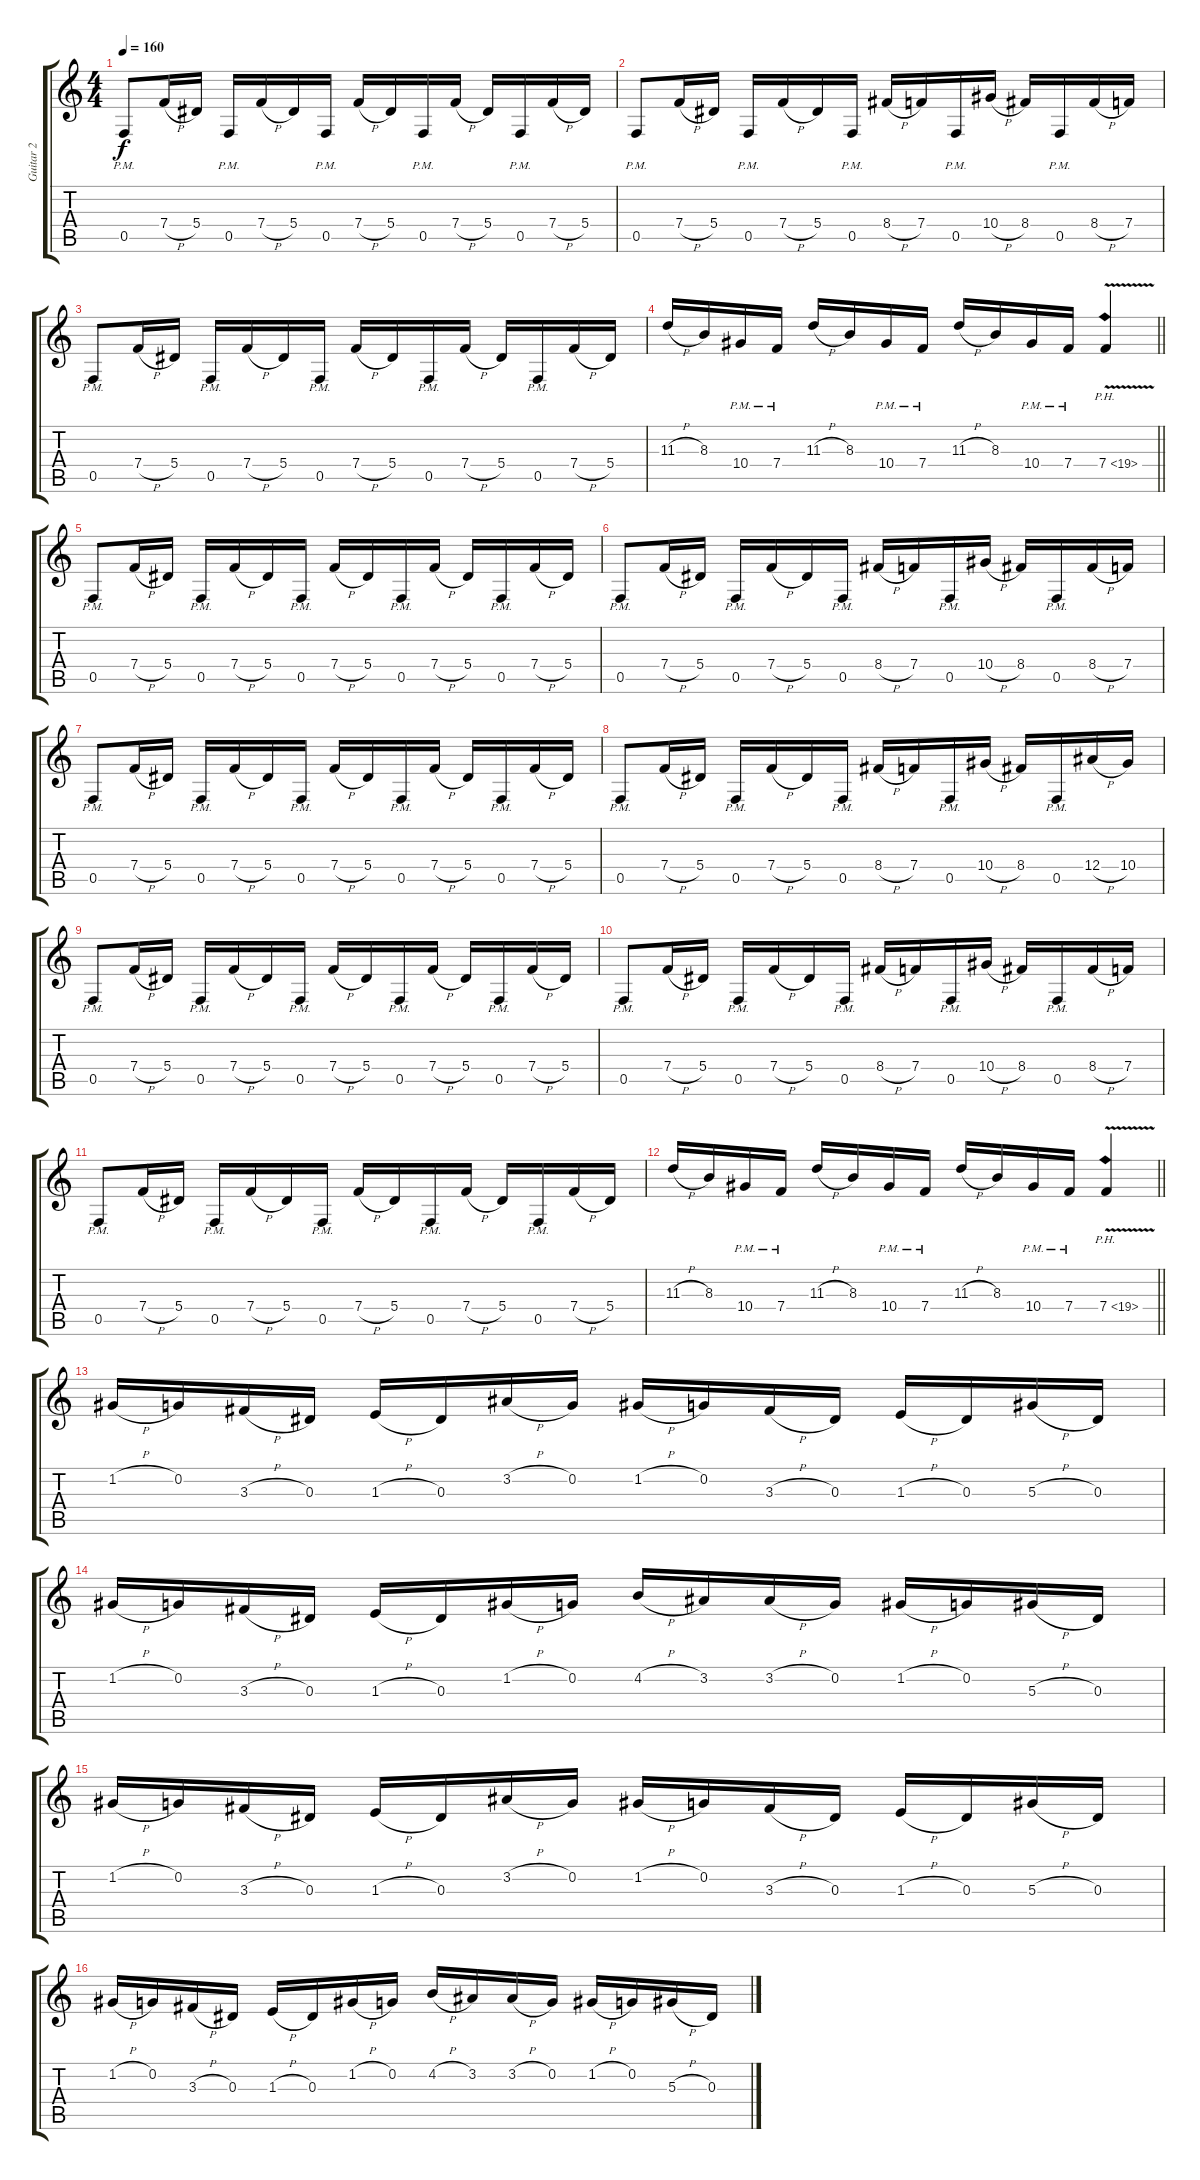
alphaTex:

\track ("Guitar 2" "Guitar 2") {instrument distortionguitar}
\staff {score tabs}
\tuning (C4 G3 Eb3 Bb2 F2 C2) {hide}
\ts (4 4)
\tempo 160
\clef g2
\ks c
0.5{pm}.8{dy f} 7.4{h}.16 5.4.16 0.5{pm}.16 7.4{h}.16 5.4.16 0.5{pm}.16 7.4{h}.16 5.4.16 0.5{pm}.16 7.4{h}.16 5.4.16 0.5{pm}.16 7.4{h}.16 5.4.16 |
0.5{pm}.8 7.4{h}.16 5.4.16 0.5{pm}.16 7.4{h}.16 5.4.16 0.5{pm}.16 8.4{h}.16 7.4.16 0.5{pm}.16 10.4{h}.16 8.4.16 0.5{pm}.16 8.4{h}.16 7.4.16 |
0.5{pm}.8 7.4{h}.16 5.4.16 0.5{pm}.16 7.4{h}.16 5.4.16 0.5{pm}.16 7.4{h}.16 5.4.16 0.5{pm}.16 7.4{h}.16 5.4.16 0.5{pm}.16 7.4{h}.16 5.4.16 |
\barLineRight lightlight
11.3{h}.16 8.3.16 10.4{pm}.16 7.4{pm}.16 11.3{h}.16 8.3.16 10.4{pm}.16 7.4{pm}.16 11.3{h}.16 8.3.16 10.4{pm}.16 7.4{pm}.16 7.4{ph 12 v}.4 |
0.5{pm}.8 7.4{h}.16 5.4.16 0.5{pm}.16 7.4{h}.16 5.4.16 0.5{pm}.16 7.4{h}.16 5.4.16 0.5{pm}.16 7.4{h}.16 5.4.16 0.5{pm}.16 7.4{h}.16 5.4.16 |
0.5{pm}.8 7.4{h}.16 5.4.16 0.5{pm}.16 7.4{h}.16 5.4.16 0.5{pm}.16 8.4{h}.16 7.4.16 0.5{pm}.16 10.4{h}.16 8.4.16 0.5{pm}.16 8.4{h}.16 7.4.16 |
0.5{pm}.8 7.4{h}.16 5.4.16 0.5{pm}.16 7.4{h}.16 5.4.16 0.5{pm}.16 7.4{h}.16 5.4.16 0.5{pm}.16 7.4{h}.16 5.4.16 0.5{pm}.16 7.4{h}.16 5.4.16 |
0.5{pm}.8 7.4{h}.16 5.4.16 0.5{pm}.16 7.4{h}.16 5.4.16 0.5{pm}.16 8.4{h}.16 7.4.16 0.5{pm}.16 10.4{h}.16 8.4.16 0.5{pm}.16 12.4{h}.16 10.4.16 |
0.5{pm}.8 7.4{h}.16 5.4.16 0.5{pm}.16 7.4{h}.16 5.4.16 0.5{pm}.16 7.4{h}.16 5.4.16 0.5{pm}.16 7.4{h}.16 5.4.16 0.5{pm}.16 7.4{h}.16 5.4.16 |
0.5{pm}.8 7.4{h}.16 5.4.16 0.5{pm}.16 7.4{h}.16 5.4.16 0.5{pm}.16 8.4{h}.16 7.4.16 0.5{pm}.16 10.4{h}.16 8.4.16 0.5{pm}.16 8.4{h}.16 7.4.16 |
0.5{pm}.8 7.4{h}.16 5.4.16 0.5{pm}.16 7.4{h}.16 5.4.16 0.5{pm}.16 7.4{h}.16 5.4.16 0.5{pm}.16 7.4{h}.16 5.4.16 0.5{pm}.16 7.4{h}.16 5.4.16 |
\barLineRight lightlight
11.3{h}.16 8.3.16 10.4{pm}.16 7.4{pm}.16 11.3{h}.16 8.3.16 10.4{pm}.16 7.4{pm}.16 11.3{h}.16 8.3.16 10.4{pm}.16 7.4{pm}.16 7.4{ph 12 v}.4 |
1.2{h}.16 0.2.16 3.3{h}.16 0.3.16 1.3{h}.16 0.3.16 3.2{h}.16 0.2.16 1.2{h}.16 0.2.16 3.3{h}.16 0.3.16 1.3{h}.16 0.3.16 5.3{h}.16 0.3.16 |
1.2{h}.16 0.2.16 3.3{h}.16 0.3.16 1.3{h}.16 0.3.16 1.2{h}.16 0.2.16 4.2{h}.16 3.2.16 3.2{h}.16 0.2.16 1.2{h}.16 0.2.16 5.3{h}.16 0.3.16 |
1.2{h}.16 0.2.16 3.3{h}.16 0.3.16 1.3{h}.16 0.3.16 3.2{h}.16 0.2.16 1.2{h}.16 0.2.16 3.3{h}.16 0.3.16 1.3{h}.16 0.3.16 5.3{h}.16 0.3.16 |
1.2{h}.16 0.2.16 3.3{h}.16 0.3.16 1.3{h}.16 0.3.16 1.2{h}.16 0.2.16 4.2{h}.16 3.2.16 3.2{h}.16 0.2.16 1.2{h}.16 0.2.16 5.3{h}.16 0.3.16
